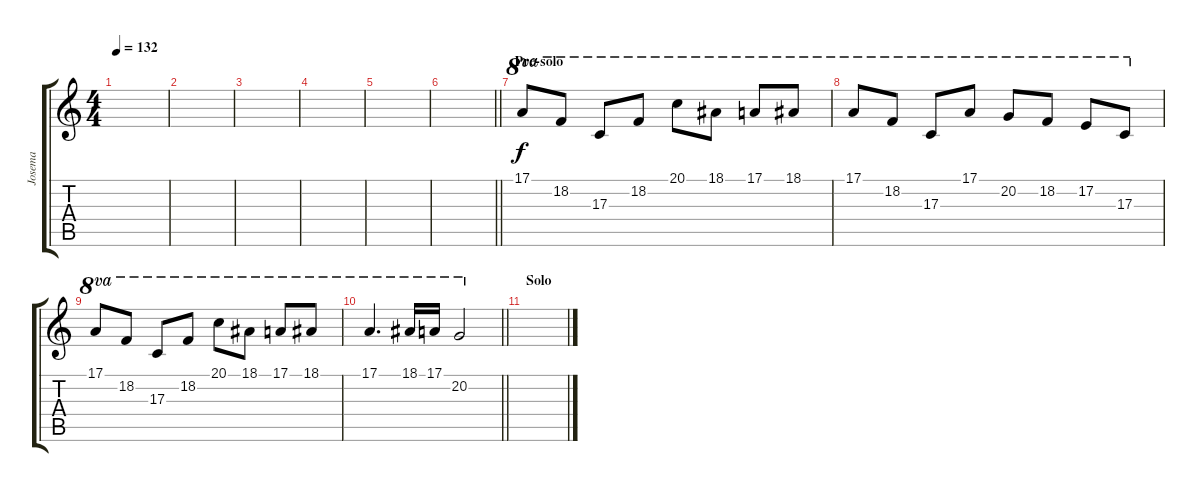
\track ("Josema" "Josema") {instrument piccolo}
\staff {score tabs}
\tuning (E4 B3 G3 D3 A2 E2) {hide}
\ts (4 4)
\tempo 132
\clef g2
\ks c
|
|
|
|
|
\barLineRight lightlight
|
\section ("" "Pre-solo")
17.1.8{ot 8va} 18.2.8{ot 8va} 17.3.8{ot 8va} 18.2.8{ot 8va} 20.1.8{ot 8va} 18.1.8{ot 8va} 17.1.8{ot 8va} 18.1.8{ot 8va} |
17.1.8{ot 8va} 18.2.8{ot 8va} 17.3.8{ot 8va} 17.1.8{ot 8va} 20.2.8{ot 8va} 18.2.8{ot 8va} 17.2.8{ot 8va} 17.3.8{ot 8va} |
17.1.8{ot 8va} 18.2.8{ot 8va} 17.3.8{ot 8va} 18.2.8{ot 8va} 20.1.8{ot 8va} 18.1.8{ot 8va} 17.1.8{ot 8va} 18.1.8{ot 8va} |
\barLineRight lightlight
17.1.4{d ot 8va} 18.1.16{ot 8va} 17.1.16{ot 8va} 20.2.2{ot 8va} |
\section ("" "Solo")
